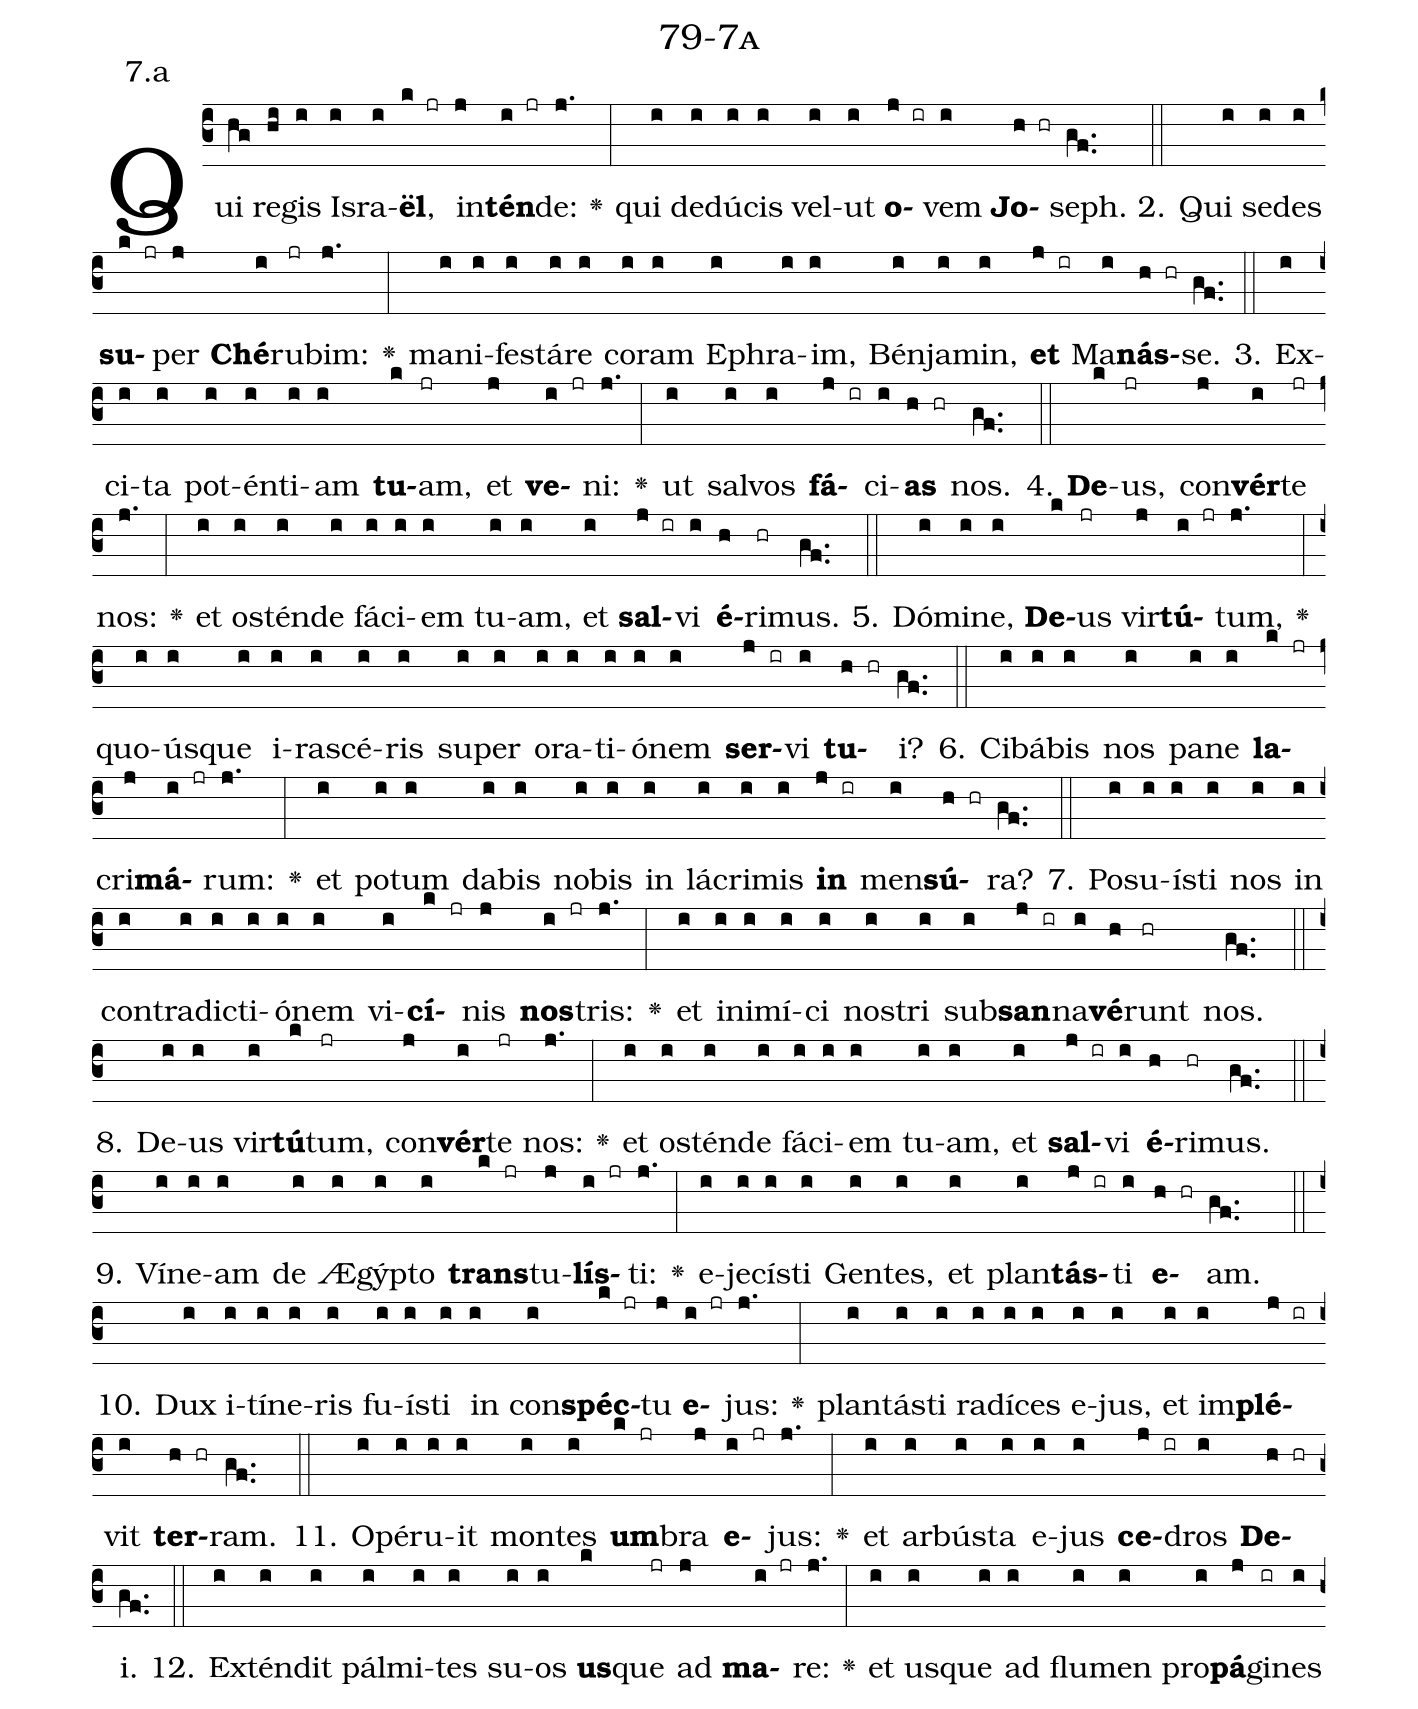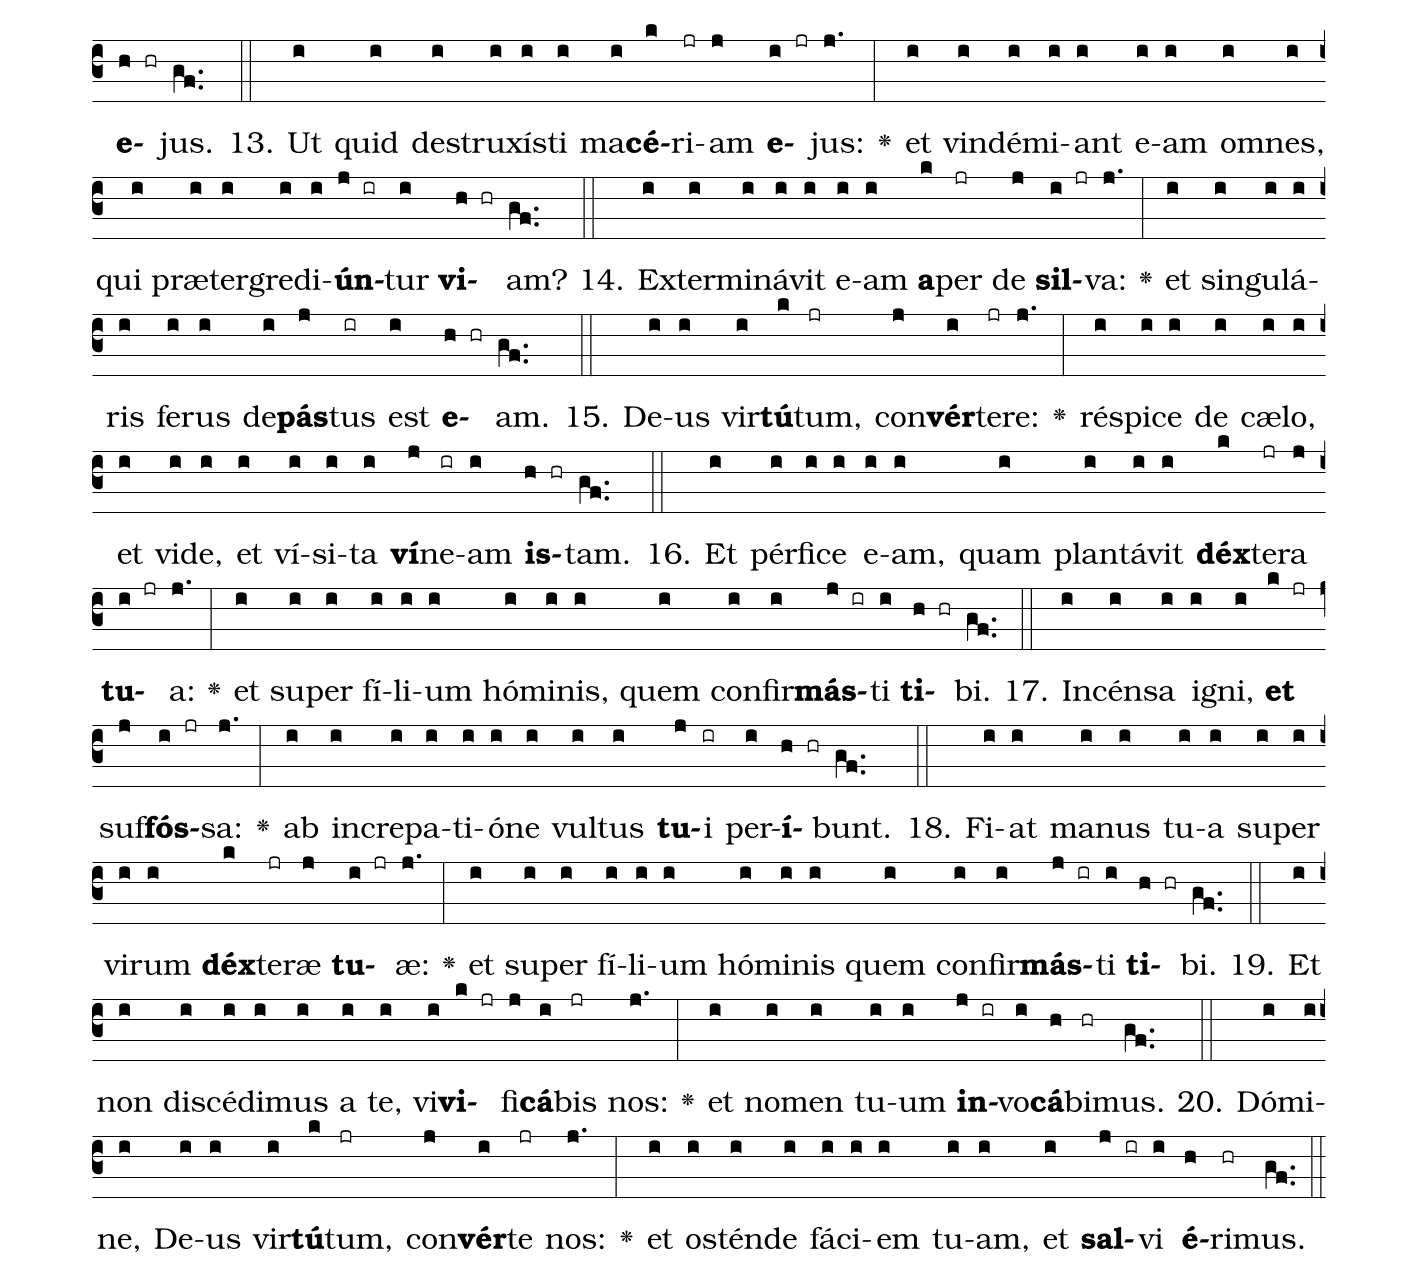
name: 79-7a;
annotation: 7.a;
%%
(c3)Qui(hg) re(hi)gis(i) Is(i)ra(i)<b>ël</b>,(k jr) in(j)<b>tén</b>(i jr)de:(j.) <v>\greheightstar</v>(:) qui(i) de(i)dú(i)cis(i) vel(i)ut(i) <b>o</b>(j ir)vem(i) <b>Jo</b>(h hr)seph.(gf..) (::)
2. Qui(i) se(i)des(i) <b>su</b>(k jr)per(j) <b>Ché</b>(i)ru(jr)bim:(j.) <v>\greheightstar</v>(:) ma(i)ni(i)fes(i)tá(i)re(i) co(i)ram(i) E(i)phra(i)im,(i) Bén(i)ja(i)min,(i) <b>et</b>(j ir) Ma(i)<b>nás</b>(h hr)se.(gf..) (::)
3. Ex(i)ci(i)ta(i) pot(i)én(i)ti(i)am(i) <b>tu</b>(k)am,(jr) et(j) <b>ve</b>(i jr)ni:(j.) <v>\greheightstar</v>(:) ut(i) sal(i)vos(i) <b>fá</b>(j ir)ci(i)<b>as</b>(h hr) nos.(gf..) (::)
4. <b>De</b>(k)us,(jr) con(j)<b>vér</b>(i)te(jr) nos:(j.) <v>\greheightstar</v>(:) et(i) os(i)tén(i)de(i) fá(i)ci(i)em(i) tu(i)am,(i) et(i) <b>sal</b>(j ir)vi(i) <b>é</b>(h)ri(hr)mus.(gf..) (::)
5. Dó(i)mi(i)ne,(i) <b>De</b>(k)us(jr) vir(j)<b>tú</b>(i jr)tum,(j.) <v>\greheightstar</v>(:) quo(i)ús(i)que(i) i(i)ra(i)scé(i)ris(i) su(i)per(i) o(i)ra(i)ti(i)ó(i)nem(i) <b>ser</b>(j ir)vi(i) <b>tu</b>(h hr)i?(gf..) (::)
6. Ci(i)bá(i)bis(i) nos(i) pa(i)ne(i) <b>la</b>(k jr)cri(j)<b>má</b>(i jr)rum:(j.) <v>\greheightstar</v>(:) et(i) po(i)tum(i) da(i)bis(i) no(i)bis(i) in(i) lá(i)cri(i)mis(i) <b>in</b>(j ir) men(i)<b>sú</b>(h hr)ra?(gf..) (::)
7. Po(i)su(i)ís(i)ti(i) nos(i) in(i) con(i)tra(i)dic(i)ti(i)ó(i)nem(i) vi(i)<b>cí</b>(k jr)nis(j) <b>nos</b>(i jr)tris:(j.) <v>\greheightstar</v>(:) et(i) in(i)i(i)mí(i)ci(i) nos(i)tri(i) sub(i)<b>san</b>(j ir)na(i)<b>vé</b>(h)runt(hr) nos.(gf..) (::)
8. De(i)us(i) vir(i)<b>tú</b>(k)tum,(jr) con(j)<b>vér</b>(i)te(jr) nos:(j.) <v>\greheightstar</v>(:) et(i) os(i)tén(i)de(i) fá(i)ci(i)em(i) tu(i)am,(i) et(i) <b>sal</b>(j ir)vi(i) <b>é</b>(h)ri(hr)mus.(gf..) (::)
9. Ví(i)ne(i)am(i) de(i) Æ(i)gýp(i)to(i) <b>trans</b>(k jr)tu(j)<b>lís</b>(i jr)ti:(j.) <v>\greheightstar</v>(:) e(i)je(i)cís(i)ti(i) Gen(i)tes,(i) et(i) plan(i)<b>tás</b>(j ir)ti(i) <b>e</b>(h hr)am.(gf..) (::)
10. Dux(i) i(i)tí(i)ne(i)ris(i) fu(i)ís(i)ti(i) in(i) con(i)<b>spéc</b>(k jr)tu(j) <b>e</b>(i jr)jus:(j.) <v>\greheightstar</v>(:) plan(i)tás(i)ti(i) ra(i)dí(i)ces(i) e(i)jus,(i) et(i) im(i)<b>plé</b>(j ir)vit(i) <b>ter</b>(h hr)ram.(gf..) (::)
11. O(i)pé(i)ru(i)it(i) mon(i)tes(i) <b>um</b>(k jr)bra(j) <b>e</b>(i jr)jus:(j.) <v>\greheightstar</v>(:) et(i) ar(i)bús(i)ta(i) e(i)jus(i) <b>ce</b>(j ir)dros(i) <b>De</b>(h hr)i.(gf..) (::)
12. Ex(i)tén(i)dit(i) pál(i)mi(i)tes(i) su(i)os(i) <b>us</b>(k)que(jr) ad(j) <b>ma</b>(i jr)re:(j.) <v>\greheightstar</v>(:) et(i) us(i)que(i) ad(i) flu(i)men(i) pro(i)<b>pá</b>(j)gi(ir)nes(i) <b>e</b>(h hr)jus.(gf..) (::)
13. Ut(i) quid(i) de(i)stru(i)xís(i)ti(i) ma(i)<b>cé</b>(k)ri(jr)am(j) <b>e</b>(i jr)jus:(j.) <v>\greheightstar</v>(:) et(i) vin(i)dé(i)mi(i)ant(i) e(i)am(i) om(i)nes,(i) qui(i) præ(i)ter(i)gre(i)di(i)<b>ún</b>(j ir)tur(i) <b>vi</b>(h hr)am?(gf..) (::)
14. Ex(i)ter(i)mi(i)ná(i)vit(i) e(i)am(i) <b>a</b>(k)per(jr) de(j) <b>sil</b>(i jr)va:(j.) <v>\greheightstar</v>(:) et(i) sin(i)gu(i)lá(i)ris(i) fe(i)rus(i) de(i)<b>pás</b>(j)tus(ir) est(i) <b>e</b>(h hr)am.(gf..) (::)
15. De(i)us(i) vir(i)<b>tú</b>(k)tum,(jr) con(j)<b>vér</b>(i)te(jr)re:(j.) <v>\greheightstar</v>(:) ré(i)spi(i)ce(i) de(i) cæ(i)lo,(i) et(i) vi(i)de,(i) et(i) ví(i)si(i)ta(i) <b>ví</b>(j)ne(ir)am(i) <b>is</b>(h hr)tam.(gf..) (::)
16. Et(i) pér(i)fi(i)ce(i) e(i)am,(i) quam(i) plan(i)tá(i)vit(i) <b>déx</b>(k)te(jr)ra(j) <b>tu</b>(i jr)a:(j.) <v>\greheightstar</v>(:) et(i) su(i)per(i) fí(i)li(i)um(i) hó(i)mi(i)nis,(i) quem(i) con(i)fir(i)<b>más</b>(j ir)ti(i) <b>ti</b>(h hr)bi.(gf..) (::)
17. In(i)cén(i)sa(i) i(i)gni,(i) <b>et</b>(k jr) suf(j)<b>fós</b>(i jr)sa:(j.) <v>\greheightstar</v>(:) ab(i) in(i)cre(i)pa(i)ti(i)ó(i)ne(i) vul(i)tus(i) <b>tu</b>(j)i(ir) per(i)<b>í</b>(h hr)bunt.(gf..) (::)
18. Fi(i)at(i) ma(i)nus(i) tu(i)a(i) su(i)per(i) vi(i)rum(i) <b>déx</b>(k)te(jr)ræ(j) <b>tu</b>(i jr)æ:(j.) <v>\greheightstar</v>(:) et(i) su(i)per(i) fí(i)li(i)um(i) hó(i)mi(i)nis(i) quem(i) con(i)fir(i)<b>más</b>(j ir)ti(i) <b>ti</b>(h hr)bi.(gf..) (::)
19. Et(i) non(i) di(i)scé(i)di(i)mus(i) a(i) te,(i) vi(i)<b>vi</b>(k jr)fi(j)<b>cá</b>(i)bis(jr) nos:(j.) <v>\greheightstar</v>(:) et(i) no(i)men(i) tu(i)um(i) <b>in</b>(j ir)vo(i)<b>cá</b>(h)bi(hr)mus.(gf..) (::)
20. Dó(i)mi(i)ne,(i) De(i)us(i) vir(i)<b>tú</b>(k)tum,(jr) con(j)<b>vér</b>(i)te(jr) nos:(j.) <v>\greheightstar</v>(:) et(i) os(i)tén(i)de(i) fá(i)ci(i)em(i) tu(i)am,(i) et(i) <b>sal</b>(j ir)vi(i) <b>é</b>(h)ri(hr)mus.(gf..) (::)
